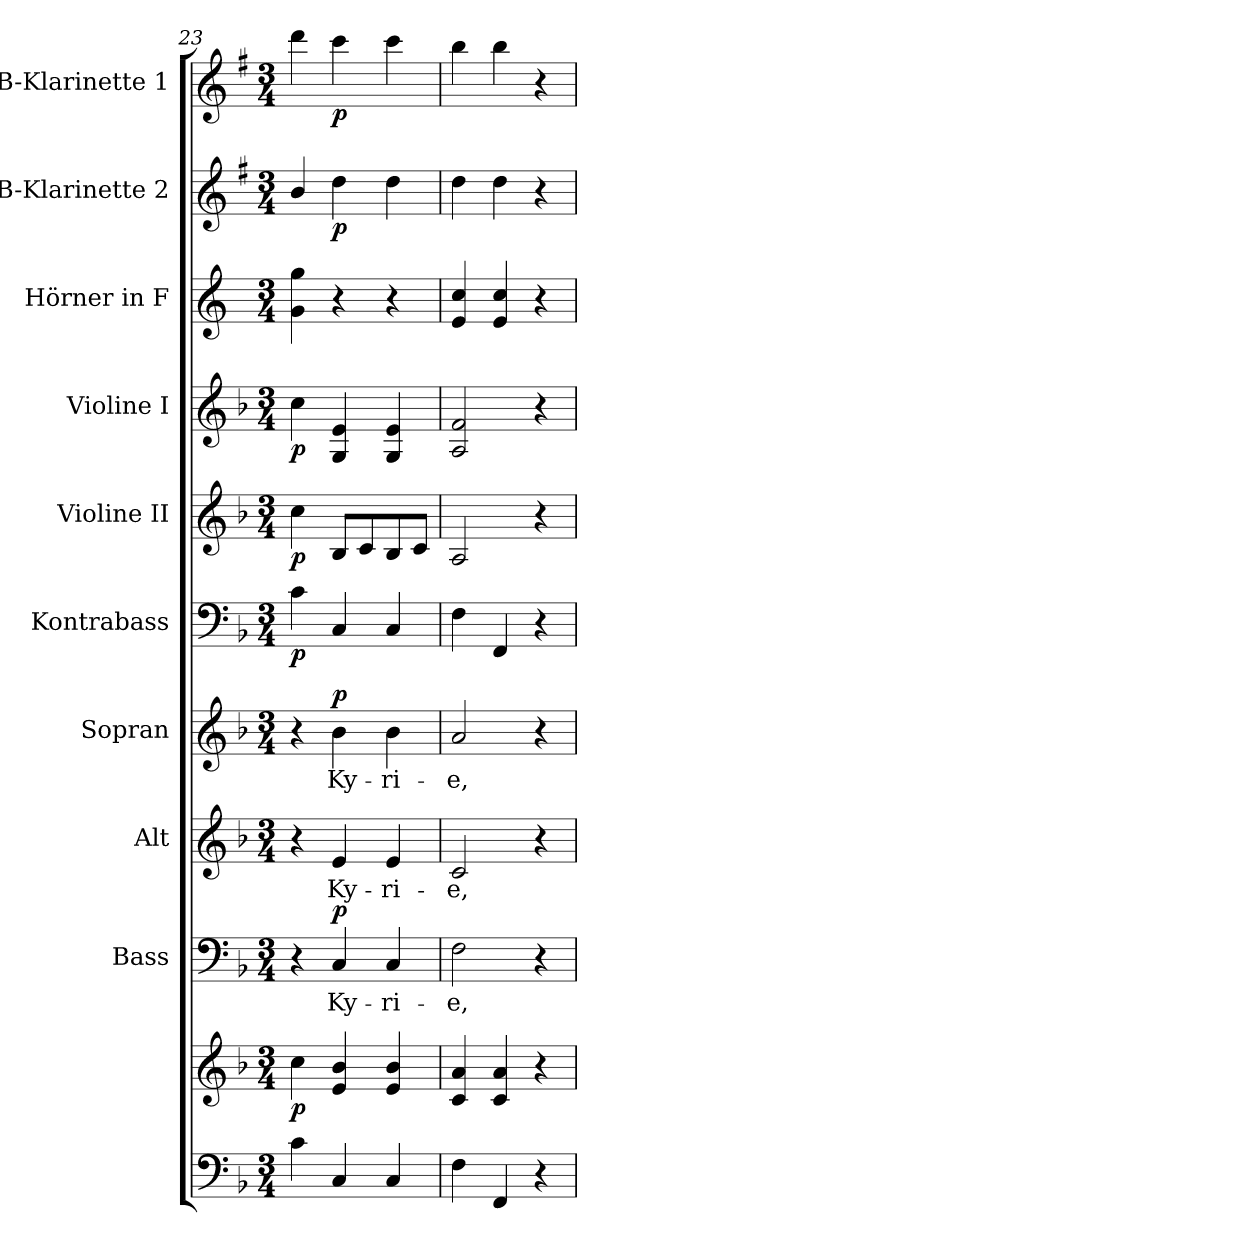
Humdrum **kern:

**kern	**kern	**dynam	**kern	**text	**dynam	**kern	**text	**kern	**text	**dynam	**kern	**dynam	**kern	**dynam	**kern	**dynam	**kern	**kern	**dynam	**kern	**dynam
*part10	*part10	*part10	*part9	*part9	*part9	*part8	*part8	*part7	*part7	*part7	*part6	*part6	*part5	*part5	*part4	*part4	*part3	*part2	*part2	*part1	*part1
*staff11	*staff10	*staff10/11	*staff9	*staff9	*staff9	*staff8	*staff8	*staff7	*staff7	*staff7	*staff6	*staff6	*staff5	*staff5	*staff4	*staff4	*staff3	*staff2	*staff2	*staff1	*staff1
*	*	*	*I"Bass	*	*	*I"Alt	*	*I"Sopran	*	*	*I"Kontrabass	*	*I"Violine II	*	*I"Violine I	*	*I"Hörner in F	*I"B-Klarinette 2	*	*I"B-Klarinette 1	*
*	*	*	*I'B.	*	*	*I'A.	*	*I'S.	*	*	*I'Kb.	*	*I'Vl. II	*	*I'Vl. I	*	*	*I'B Kl. 2	*	*I'B Kl. 1	*
*clefF4	*clefG2	*	*clefF4	*	*	*clefG2	*	*clefG2	*	*	*clefF4	*	*clefG2	*	*clefG2	*	*clefG2	*clefG2	*	*clefG2	*
*	*	*	*	*	*	*	*	*	*	*	*ITrd7c12	*	*	*	*	*	*ITrd4c7	*ITrd1c2	*	*ITrd1c2	*
*k[b-]	*k[b-]	*	*k[b-]	*	*	*k[b-]	*	*k[b-]	*	*	*k[b-]	*	*k[b-]	*	*k[b-]	*	*k[b-]	*k[b-]	*	*k[b-]	*
*F:	*F:	*	*F:	*	*	*F:	*	*F:	*	*	*F:	*	*F:	*	*F:	*	*F:	*F:	*	*F:	*
*M3/4	*M3/4	*	*M3/4	*	*	*M3/4	*	*M3/4	*	*	*M3/4	*	*M3/4	*	*M3/4	*	*M3/4	*M3/4	*	*M3/4	*
=23	=23	=23	=23	=23	=23	=23	=23	=23	=23	=23	=23	=23	=23	=23	=23	=23	=23	=23	=23	=23	=23
!	!	!LO:DY:b	!	!	!	!	!	!	!	!	!	!LO:DY:b	!	!LO:DY:b	!	!LO:DY:b	!	!	!	!	!
4c\	4cc\	p	4r	.	.	4r	.	4r	.	.	4C\	p	4cc\	p	4cc\	p	4c\ 4cc\	4a/	.	4ccc\	.
!	!	!	!	!LO:LY:b	!LO:DY:a	!	!LO:LY:b	!	!LO:LY:b	!LO:DY:a	!	!	!	!	!	!	!	!	!LO:DY:b	!	!LO:DY:b
4C/	4e/ 4b-/	.	4C/	Ky-	p	4e/	Ky-	4b-\	Ky-	p	4CC/	.	8B-/L	.	4G/ 4e/	.	4r	4cc\	p	4bb-\	p
.	.	.	.	.	.	.	.	.	.	.	.	.	8c/	.	.	.	.	.	.	.	.
!	!	!	!	!LO:LY:b	!	!	!LO:LY:b	!	!LO:LY:b	!	!	!	!	!	!	!	!	!	!	!	!
4C/	4e/ 4b-/	.	4C/	-ri-	.	4e/	-ri-	4b-\	-ri-	.	4CC/	.	8B-/	.	4G/ 4e/	.	4r	4cc\	.	4bb-\	.
.	.	.	.	.	.	.	.	.	.	.	.	.	8c/J	.	.	.	.	.	.	.	.
=24	=24	=24	=24	=24	=24	=24	=24	=24	=24	=24	=24	=24	=24	=24	=24	=24	=24	=24	=24	=24	=24
!	!	!	!	!LO:LY:b	!	!	!LO:LY:b	!	!LO:LY:b	!	!	!	!	!	!	!	!	!	!	!	!
4F\	4c/ 4a/	.	2F\	-e,	.	2c/	-e,	2a/	-e,	.	4FF\	.	2A/	.	2A/ 2f/	.	4A/ 4f/	4cc\	.	4aa\	.
4FF/	4c/ 4a/	.	.	.	.	.	.	.	.	.	4FFF/	.	.	.	.	.	4A/ 4f/	4cc\	.	4aa\	.
4r	4r	.	4r	.	.	4r	.	4r	.	.	4r	.	4r	.	4r	.	4r	4r	.	4r	.
=	=	=	=	=	=	=	=	=	=	=	=	=	=	=	=	=	=	=	=	=	=
*-	*-	*-	*-	*-	*-	*-	*-	*-	*-	*-	*-	*-	*-	*-	*-	*-	*-	*-	*-	*-	*-
